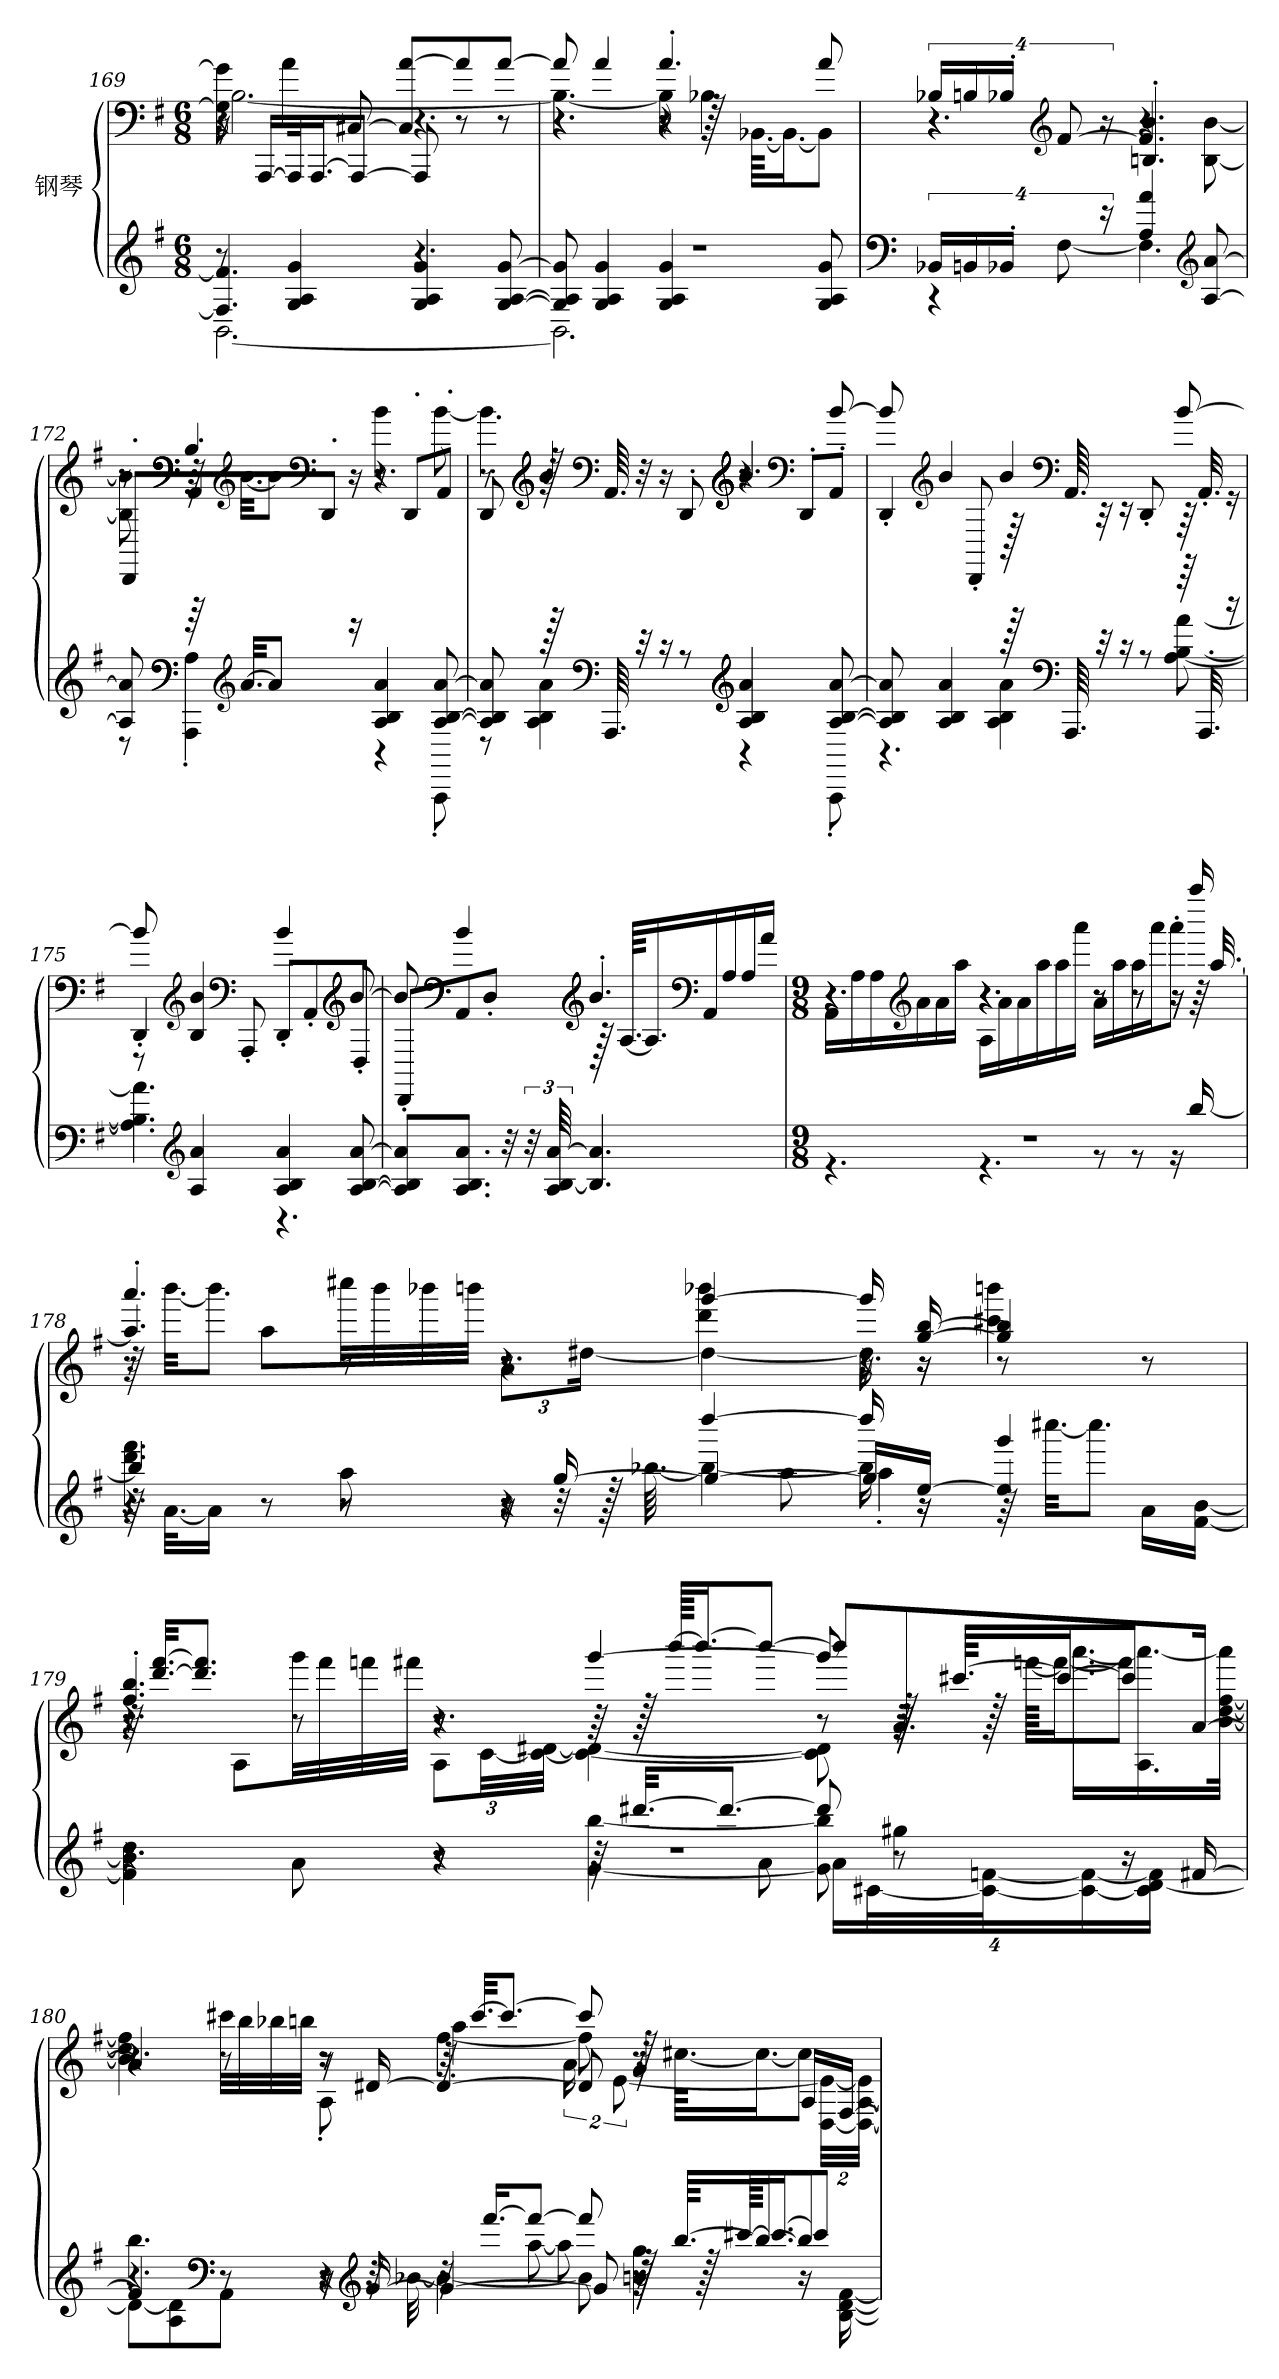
**kern	**kern
*part1	*part1
*staff2	*staff1
*I"钢琴	*
!!LO:PB:g=z
*clefG2	*clefF4
*k[f#]	*k[f#]
*M6/8	*M6/8
*MM77	*MM77
=169	=169
*^	*^
*	*^	*	*^
*	*	*	*	*	*^
4.F/] 4.f/]	[2.BB\	8r	16r	8G\] 8g\]	4r	[2.B\
.	.	.	[16AAA/LL	.	.	.
*	*	*	*MM66	*	*	*
.	.	4G/ 4A/ 4g/	32AAA/K]	4a\	.	.
.	.	.	[16.AAA/J	.	.	.
*	*	*	*MM70	*	*	*
.	.	.	8AAA/J_	.	[8C#X/	.
*	*	*	*MM83	*	*	*
4.r	.	4G/ 4A/ 4g/	8AAA/]	4.r	8C#/] [8a/L	.
*	*	*	*MM72	*	*	*
.	.	.	8r	.	8a/]	.
*	*	*	*MM74	*	*	*
.	.	[8G/ [8A/ [8g/	8r	.	[8a/J	.
=170	=170	=170	=170	=170	=170	=170
*	*	*	*MM78	*	*	*
2.r	2.BB\]	8G/] 8A/] 8g/]	4.r	4.r	8a/]	4.B\_
.	.	4G/ 4A/ 4g/	.	.	4a/	.
*	*	*	*MM78	*	*	*
.	.	4G/ 4A/ 4g/	4.a'/	8r	4r	8B\]
*	*	*	*MM63	*	*	*
.	.	.	.	128r	.	4B-X\
.	.	.	.	[64.BB-X\KKLL	.	.
.	.	.	.	16.BB-\J_	.	.
*	*	*	*MM26	*	*	*
.	.	8G/ 8A/ 8g/	.	8BB-\J]	8a/	.
*v	*v	*v	*	*	*	*
*	*v	*v	*v	*v
!!LO:LB:g=z
=171	=171
*clefF4	*
*	*MM138
*^	*^
*	*	*	*^
32%3BB-X/L	4r	4r	4.r	32%3B-X/L
32%3BBn/	.	.	.	32%3Bn/
32%3BB-X'/J	.	.	.	32%3B-X'/J
*	*	*clefG2	*	*
.	[8F#\	[8f#/	.	.
32%3r	.	.	.	32%3r
4A/ 4a/	4.F#\]	4.f#/]	4r	4.Bn/' 4.b/'
*clefG2	*	*	*	*
[8A/ [8a/	.	.	[8B\ [8b\	.
=172	=172	=172	=172	=172
8A/] 8a/]	8r	8r	8B\] 8b\]	8DD'/L
*clefF4	*	*clefF4	*	*
64r	4AAA\' 4A\'	4B/	64r	8AA'/
*clefG2	*	*clefG2	*	*
[32.a/KKL	.	.	[32.b\KKL	.
8a/J]	.	.	8b\J]	.
*	*	*clefF4	*	*
.	.	.	.	8DD'/J
16r	.	.	16r	.
4A/ 4B/ 4a/	4r	4.r	4b\	8r
.	.	.	.	8DD'/L
[8A/ [8B/ [8a/	8AAA'\	.	[8b\	8AA'/J
!!LO:LB:g=z	!!	!!
=173	=173	=173	=173	=173
8A/] 8B/] 8a/]	8r	8r	4.b\]	8DD'/
*	*	*clefG2	*	*
128r	4A\ 4B\ 4a\	4b/	.	128r
*clefF4	*	*clefF4	*	*
64.AAA/	.	.	.	64.AA/
32r	.	.	.	32r
16r	.	.	.	16r
8r	.	.	.	8DD'/
*clefG2	*	*clefG2	*	*
4A/ 4B/ 4a/	4r	4b/	4.r	8r
*	*	*clefF4	*	*
.	.	.	.	8DD'/L
[8A/ [8B/ [8a/	8AAA'\	[8b/	.	8AA'/J
*	*	*	*v	*v
=174	=174	=174	=174
8A/] 8B/] 8a/]	4.r	8b/]	4DD'/
*	*	*clefG2	*
4A/ 4B/ 4a/	.	4b/	.
.	.	.	8DD'/
128r	4A\ 4B\ 4a\	4b/	128r
*clefF4	*	*clefF4	*
64.AAA/	.	.	64.AA/
32r	.	.	32r
16r	.	.	16r
8r	.	.	8DD'/
64r	[8A\ [8B\ [8a\	[8b/	64r
32.AAA'/	.	.	32.AA'/
16r	.	.	16r
!!LO:LB:g=z	!!
=175	=175	=175	=175
8r	4.A\] 4.B\] 4.a\]	8b/]	4DD'/
*clefG2	*	*clefG2	*
4A/ 4a/	.	4B/ 4b/	.
*	*	*clefF4	*
.	.	.	8AAA'/
4A/ 4B/ 4a/	4.r	4b/	8DD'/L
.	.	.	8AA'/
*	*	*clefG2	*
[8A/ [8B/ [8a/	.	[8b/	8D'/J
*v	*v	*	*
=176	=176	=176
8A/] 8B/] 8a/]L	8b/]	8DD'/L
*	*clefF4	*
8.A/ 8.B/ 8.a/J	4b/	8AA/
.	.	8D'/J
32r	.	.
48r	.	.
96A/ [96B/ [96a/	.	.
*	*clefG2	*
4.B/] 4.a/]	4.b'/	128r
.	.	[64.A/KKLL
.	.	16.A/]
*	*clefF4	*
.	.	16AA/
.	.	16A/
.	.	16A/
.	.	16a/JJ
*	*v	*v
!!LO:LB:g=z
=177	=177
*M9/8	*M9/8
*^	*^
*	*	*	*^
8%9r	4.r	4.r	4.r	16AA\LL
.	.	.	.	16A\
.	.	.	.	16A\
*	*	*clefG2	*	*
.	.	.	.	16a\
.	.	.	.	16a\
.	.	.	.	16aa\JJ
.	4.r	4.r	4.r	16A\LL
.	.	.	.	16a\
.	.	.	.	16a\
.	.	.	.	16aa\
.	.	.	.	16aa\
.	.	.	.	16aaa\JJ
.	8r	8r	8r	16a\LL
.	.	.	.	16aa\
.	8r	8r	8r	16aa\
.	.	.	.	16aaa\J
*	*	*MM78	*	*
.	16r	16r	16r	8aaa'\J
.	[16bb/	16aaaa/	64r	.
.	.	.	[32.aa/	.
*v	*v	*	*	*
*	*v	*v	*v
!!LO:LB:g=z
=178	=178
*	*MM112
*^	*^
*	*^	*	*^
*	*	*^	*	*	*^
4.r	4.ddd\' 4.fff#\'	4bb/]	64r	4.aaa'/	64r	4.aa/]	8r
.	.	.	[32.a\KLL	.	[32.bbb\KKL	.	.
.	.	.	16a\JJ]	.	8.bbb\J]	.	.
*	*	*	*	*MM92	*	*	*
.	.	.	8r	.	.	.	8aa\L
*	*	*	*	*MM114	*	*	*
.	.	8r	8aa\	.	8r	.	32cccc#X\LL
.	.	.	.	.	.	.	32bbb\
.	.	.	.	.	.	.	32bbb-X\
.	.	.	.	.	.	.	32bbbn\JJJ
*	*	*	*	*	*	*	*Xbrackettup
*	*	*	*	*MM99	*	*	*
8r	16r	16r	4r	8r	8r	4.r	12a\L
.	32r	[16gg/	.	.	.	.	.
.	.	.	.	.	.	.	[24dd#X\Jk
.	128r	.	.	.	.	.	.
.	[64.bb-X\	.	.	.	.	.	.
*	*	*	*	*MM92	*	*	*
[4dddd/	4bb-\_	4gg/_	.	[4ggg/	4ddd\ 4bbb-X\	.	4dd#\_
.	.	.	8aa\	.	.	.	.
*	*	*	*	*MM129	*	*	*
16dddd/]	16bb-\]	16gg/LL]	4aa'\	16ggg/]	4.r	16r	16dd#\]
16r	16r	[16ee/JJ	.	16r	.	[16gg/ [16bb/	16r
*	*	*	*	*MM122	*	*	*
4ggg/	64r	4ee/]	.	8r	.	4gg/] 4bb/]	4ccc#X\ 4bbbn\
.	[32.cccc#X\KKL	.	.	.	.	.	.
.	8.cccc#\J]	.	.	.	.	.	.
*	*	*	*	*MM104	*	*	*
.	.	.	16a\LL	8r	.	.	.
.	.	.	[16f#\ [16b\JJ	.	.	.	.
!!LO:PB:g=z	!!	!!	!!
=179	=179	=179	=179	=179	=179	=179	=179
*	*	*	*	*MM107	*	*	*
8%9r	4.r	4.r	4f#\] 4b\] 4dd\	64r	4.r	4.ff#/' 4.bb/'	8r
.	.	.	.	[32.ddd/ [32.fff#/KKL	.	.	.
.	.	.	.	8.ddd/] 8.fff#/]J	.	.	.
*	*	*	*	*MM119	*	*	*
.	.	.	.	.	.	.	8A\L
*	*	*	*	*MM113	*	*	*
.	.	.	8a\	8r	.	.	32ggg\LL
.	.	.	.	.	.	.	32fff#\
.	.	.	.	.	.	.	32fffn\
.	.	.	.	.	.	.	32fff#X\JJJ
*	*	*	*	*MM97	*	*	*
.	8r	8r	4r	8r	4.r	8r	12A\L
.	.	.	.	.	.	.	[48c\LL
.	.	.	.	.	.	.	48c\_ [48d#X\JJJ
*	*	*	*	*MM103	*	*	*
.	[4g\ [4bb\	64r	.	[4ggg/	.	64r	4c\_ 4d#\_
.	.	[32.ddd#X/KKL	.	.	.	128r	.
.	.	.	.	.	.	[128bbb/KKKLL	.
.	.	.	.	.	.	16.bbb/J_	.
.	.	8.ddd#/J_	.	.	.	.	.
*	*	*	*	*MM107	*	*	*
.	.	.	8a\	.	.	8bbb/J_	.
*	*	*	*Xbrackettup	*	*	*	*
*	*	*	*	*MM103	*	*	*
.	8g\] 8bb\]	8ddd#/]	32%3a\L	8ggg/]	8r	8bbb/L]	8c\] 8d#\]
.	.	.	[64%3c#X\L	.	.	.	.
*	*	*	*	*MM97	*	*	*
.	4gg#X\	8r	.	128r	64r	8.a/	32r
.	.	.	.	[64.ccc#X/KKLL	.	.	.
.	.	.	64%3c#\_ [64%3fn\J	.	128r	.	.
.	.	.	.	.	[128fffn\KKKLL	.	.
.	.	.	.	16.ccc#/J_	16.fff\J_	.	[16.aaa\LL
.	.	.	32%3c#\_ 32%3f\_	.	.	.	.
*	*	*	*	*MM103	*	*	*
.	.	16r	.	8ccc#/J]	8fff\J]	.	16.A\ 16.aaa\_
.	.	.	32%3c#\] [32%3d\ 32%3f\]J	.	.	.	.
.	.	[16f#X/	.	.	.	[16a/Jk	.
.	.	.	.	.	.	.	[32b\ [32dd\ [32ff#\ 32aaa\]JJk
!!LO:LB:g=z	!!	!!	!!
=180	=180	=180	=180	=180	=180	=180	=180
*	*	*	*	*MM86	*	*	*
4.r	4.bb'\	4f#/]	8d\L_	4.r	4.r	4a/]	4b\] 4dd\] 4ff#\]
.	.	.	8A\ 8d\]	.	.	.	.
*clefF4	*	*	*	*	*	*	*
*	*	*	*	*MM122	*	*	*
.	.	8r	8AA\J	.	.	8r	32ccc#X\LLL
.	.	.	.	.	.	.	32bb\
.	.	.	.	.	.	.	32bb-X\
.	.	.	.	.	.	.	32bbn\JJJ
*	*	*	*	*MM113	*	*	*
8r	16r	16r	4r	16r	8r	8r	8A'\
*clefG2	*	*	*	*	*	*	*
.	32r	[16g/	.	[16d#X/	.	.	.
.	[32b-X\	.	.	.	.	.	.
*	*	*	*	*MM104	*	*	*
32r	4b-\_	4g/_	.	4d#/_	[4ff#\	64r	4aa'\
.	.	.	.	.	.	[32.ccc#/KKL	.
[16.fff#/KL	.	.	.	.	.	.	.
.	.	.	.	.	.	8.ccc#/J_	.
8fff#/J_	.	.	[8aa\	.	.	.	.
*	*	*	*	*	*	*	*brackettup
*	*	*	*	*MM106	*	*	*
8fff#/]	8b-\]	8g/]	8aa\]	8d#/]	8ff#\]	8ccc#/]	32%3a\
.	.	.	.	.	.	.	[16%3e\
*	*	*	*	*MM97	*	*	*
128r	4bn\ 4gg\	64r	8r	4g/	128r	8r	.
[64.bb/KKLL	.	.	.	.	[64.cc#X\KKLL	.	.
.	.	128r	.	.	.	.	.
.	.	[128ccc#X/KKKLL	.	.	.	.	.
16.bb/J_	.	16.ccc#/J_	.	.	16.cc#\J_	.	.
*	*	*	*	*MM98	*	*	*
8bb/J]	.	8ccc#/J]	16r	.	8cc#\J]	16A/LL	.
.	.	.	.	.	.	.	[64%3D\ 64%3e\_LL
.	.	.	[16B\ [16d\ [16f#\	.	.	[16F#/JJ	.
.	.	.	.	.	.	.	64%3D\_ [64%3A\ 64%3e\]JJ
*v	*v	*v	*v	*	*	*	*
*	*v	*v	*v	*v
=	=
*-	*-
